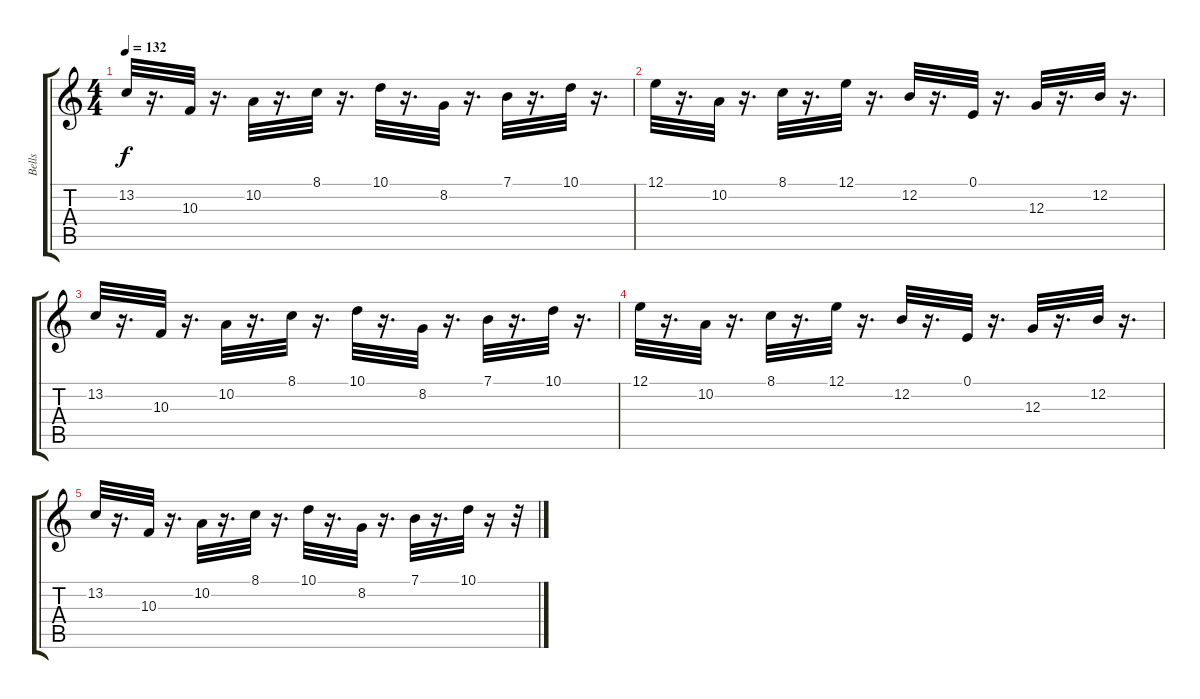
\track ("Bells" "Bells") {instrument vibraphone}
\staff {score tabs}
\tuning (E4 B3 G3 D3 A2 E2) {hide}
\ts (4 4)
\tempo 132
\clef g2
\ks c
13.2.32{dy f volume 13} r.16{d} 10.3.32{volume 12} r.16{d} 10.2.32{volume 12} r.16{d} 8.1.32{volume 12} r.16{d} 10.1.32{volume 11} r.16{d} 8.2.32{volume 11} r.16{d} 7.1.32{volume 11} r.16{d} 10.1.32{volume 10} r.16{d} |
12.1.32{volume 10} r.16{d} 10.2.32{volume 10} r.16{d} 8.1.32{volume 9} r.16{d} 12.1.32{volume 9} r.16{d} 12.2.32{volume 9} r.16{d} 0.1.32{volume 9} r.16{d} 12.3.32{volume 8} r.16{d} 12.2.32{volume 8} r.16{d} |
13.2.32{volume 8} r.16{d} 10.3.32{volume 7} r.16{d} 10.2.32{volume 7} r.16{d} 8.1.32{volume 7} r.16{d} 10.1.32{volume 6} r.16{d} 8.2.32{volume 6} r.16{d} 7.1.32{volume 6} r.16{d} 10.1.32{volume 5} r.16{d} |
12.1.32{volume 5} r.16{d} 10.2.32{volume 5} r.16{d} 8.1.32{volume 4} r.16{d} 12.1.32{volume 4} r.16{d} 12.2.32{volume 4} r.16{d} 0.1.32{volume 4} r.16{d} 12.3.32{volume 3} r.16{d} 12.2.32{volume 3} r.16{d} |
13.2.32{volume 3} r.16{d} 10.3.32{volume 2} r.16{d} 10.2.32{volume 2} r.16{d} 8.1.32{volume 2} r.16{d} 10.1.32{volume 1} r.16{d} 8.2.32{volume 1} r.16{d} 7.1.32{volume 1} r.16{d} 10.1.32{volume 0} r.16 r.32
